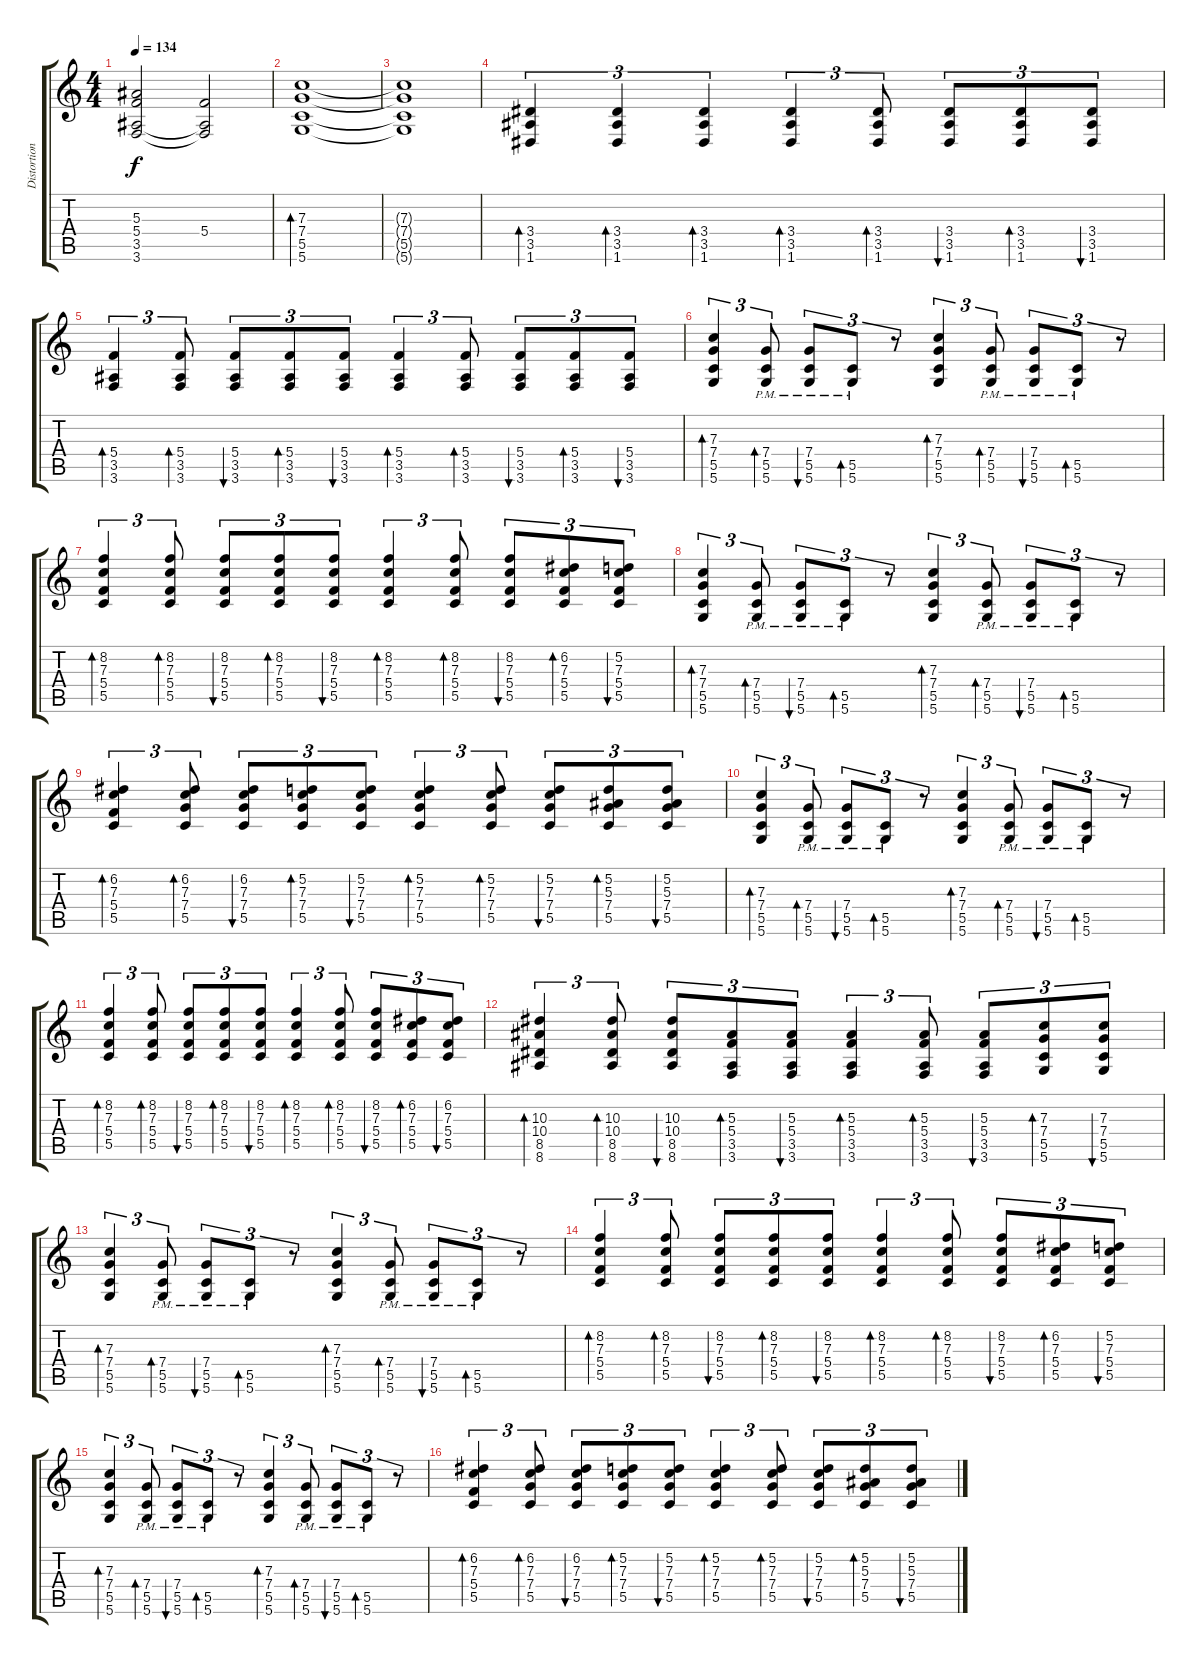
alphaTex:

\track ("Distortion Guitar" "Distortion") {instrument distortionguitar}
\staff {score tabs}
\tuning (D4 A3 F3 C3 G2 D2) {hide}
\ts (4 4)
\tempo 134
\clef g2
\ks c
(5.3 5.4{t} 3.5{t} 3.6{t}).2{dy f} (5.4 3.5{t} 3.6{t}).2 |
(7.3 7.4 5.5 5.6).1{bd 120} |
(7.3{t} 7.4{t} 5.5{t} 5.6{t}).1 |
(3.4 3.5 1.6).4{tu (3 2) bd 60} (3.4 3.5 1.6).4{tu (3 2) bd 60} (3.4 3.5 1.6).4{tu (3 2) bd 60} (3.4 3.5 1.6).4{tu (3 2) bd 60} (3.4 3.5 1.6).8{tu (3 2) bd 60} (3.4 3.5 1.6).8{tu (3 2) bu 60} (3.4 3.5 1.6).8{tu (3 2) bd 60} (3.4 3.5 1.6).8{tu (3 2) bu 60} |
(5.4 3.5 3.6).4{tu (3 2) bd 60} (5.4 3.5 3.6).8{tu (3 2) bd 60} (5.4 3.5 3.6).8{tu (3 2) bu 60} (5.4 3.5 3.6).8{tu (3 2) bd 60} (5.4 3.5 3.6).8{tu (3 2) bu 60} (5.4 3.5 3.6).4{tu (3 2) bd 60} (5.4 3.5 3.6).8{tu (3 2) bd 60} (5.4 3.5 3.6).8{tu (3 2) bu 60} (5.4 3.5 3.6).8{tu (3 2) bd 60} (5.4 3.5 3.6).8{tu (3 2) bu 60} |
(7.3 7.4 5.5 5.6).4{tu (3 2) bd 60} (7.4{pm} 5.5{pm} 5.6{pm}).8{tu (3 2) bd 60} (7.4{pm} 5.5{pm} 5.6{pm}).8{tu (3 2) bu 60} (5.5{pm} 5.6{pm}).8{tu (3 2) bd 60} r.8{tu (3 2)} (7.3 7.4 5.5 5.6).4{tu (3 2) bd 60} (7.4{pm} 5.5{pm} 5.6{pm}).8{tu (3 2) bd 60} (7.4{pm} 5.5{pm} 5.6{pm}).8{tu (3 2) bu 60} (5.5{pm} 5.6{pm}).8{tu (3 2) bd 60} r.8{tu (3 2)} |
(8.2 7.3 5.4 5.5).4{tu (3 2) bd 60} (8.2 7.3 5.4 5.5).8{tu (3 2) bd 60} (8.2 7.3 5.4 5.5).8{tu (3 2) bu 60} (8.2 7.3 5.4 5.5).8{tu (3 2) bd 60} (8.2 7.3 5.4 5.5).8{tu (3 2) bu 60} (8.2 7.3 5.4 5.5).4{tu (3 2) bd 60} (8.2 7.3 5.4 5.5).8{tu (3 2) bd 60} (8.2 7.3 5.4 5.5).8{tu (3 2) bu 60} (6.2 7.3 5.4 5.5).8{tu (3 2) bd 60} (5.2 7.3 5.4 5.5).8{tu (3 2) bu 60} |
(7.3 7.4 5.5 5.6).4{tu (3 2) bd 60} (7.4{pm} 5.5{pm} 5.6{pm}).8{tu (3 2) bd 60} (7.4{pm} 5.5{pm} 5.6{pm}).8{tu (3 2) bu 60} (5.5{pm} 5.6{pm}).8{tu (3 2) bd 60} r.8{tu (3 2)} (7.3 7.4 5.5 5.6).4{tu (3 2) bd 60} (7.4{pm} 5.5{pm} 5.6{pm}).8{tu (3 2) bd 60} (7.4{pm} 5.5{pm} 5.6{pm}).8{tu (3 2) bu 60} (5.5{pm} 5.6{pm}).8{tu (3 2) bd 60} r.8{tu (3 2)} |
(6.2 7.3 5.4 5.5).4{tu (3 2) bd 60} (6.2 7.3 7.4 5.5).8{tu (3 2) bd 60} (6.2 7.3 7.4 5.5).8{tu (3 2) bu 60} (5.2 7.3 7.4 5.5).8{tu (3 2) bd 60} (5.2 7.3 7.4 5.5).8{tu (3 2) bu 60} (5.2 7.3 7.4 5.5).4{tu (3 2) bd 60} (5.2 7.3 7.4 5.5).8{tu (3 2) bd 60} (5.2 7.3 7.4 5.5).8{tu (3 2) bu 60} (5.2 5.3 7.4 5.5).8{tu (3 2) bd 60} (5.2 5.3 7.4 5.5).8{tu (3 2) bu 60} |
(7.3 7.4 5.5 5.6).4{tu (3 2) bd 60} (7.4{pm} 5.5{pm} 5.6{pm}).8{tu (3 2) bd 60} (7.4{pm} 5.5{pm} 5.6{pm}).8{tu (3 2) bu 60} (5.5{pm} 5.6{pm}).8{tu (3 2) bd 60} r.8{tu (3 2)} (7.3 7.4 5.5 5.6).4{tu (3 2) bd 60} (7.4{pm} 5.5{pm} 5.6{pm}).8{tu (3 2) bd 60} (7.4{pm} 5.5{pm} 5.6{pm}).8{tu (3 2) bu 60} (5.5{pm} 5.6{pm}).8{tu (3 2) bd 60} r.8{tu (3 2)} |
(8.2 7.3 5.4 5.5).4{tu (3 2) bd 60} (8.2 7.3 5.4 5.5).8{tu (3 2) bd 60} (8.2 7.3 5.4 5.5).8{tu (3 2) bu 60} (8.2 7.3 5.4 5.5).8{tu (3 2) bd 60} (8.2 7.3 5.4 5.5).8{tu (3 2) bu 60} (8.2 7.3 5.4 5.5).4{tu (3 2) bd 60} (8.2 7.3 5.4 5.5).8{tu (3 2) bd 60} (8.2 7.3 5.4 5.5).8{tu (3 2) bu 60} (6.2 7.3 5.4 5.5).8{tu (3 2) bd 60} (6.2 7.3 5.4 5.5).8{tu (3 2) bu 60} |
(10.3 10.4 8.5 8.6).4{tu (3 2) bd 60} (10.3 10.4 8.5 8.6).8{tu (3 2) bd 60} (10.3 10.4 8.5 8.6).8{tu (3 2) bu 60} (5.3 5.4 3.5 3.6).8{tu (3 2) bd 60} (5.3 5.4 3.5 3.6).8{tu (3 2) bu 60} (5.3 5.4 3.5 3.6).4{tu (3 2) bd 60} (5.3 5.4 3.5 3.6).8{tu (3 2) bd 60} (5.3 5.4 3.5 3.6).8{tu (3 2) bu 60} (7.3 7.4 5.5 5.6).8{tu (3 2) bd 60} (7.3 7.4 5.5 5.6).8{tu (3 2) bu 60} |
(7.3 7.4 5.5 5.6).4{tu (3 2) bd 60} (7.4{pm} 5.5{pm} 5.6{pm}).8{tu (3 2) bd 60} (7.4{pm} 5.5{pm} 5.6{pm}).8{tu (3 2) bu 60} (5.5{pm} 5.6{pm}).8{tu (3 2) bd 60} r.8{tu (3 2)} (7.3 7.4 5.5 5.6).4{tu (3 2) bd 60} (7.4{pm} 5.5{pm} 5.6{pm}).8{tu (3 2) bd 60} (7.4{pm} 5.5{pm} 5.6{pm}).8{tu (3 2) bu 60} (5.5{pm} 5.6{pm}).8{tu (3 2) bd 60} r.8{tu (3 2)} |
(8.2 7.3 5.4 5.5).4{tu (3 2) bd 60} (8.2 7.3 5.4 5.5).8{tu (3 2) bd 60} (8.2 7.3 5.4 5.5).8{tu (3 2) bu 60} (8.2 7.3 5.4 5.5).8{tu (3 2) bd 60} (8.2 7.3 5.4 5.5).8{tu (3 2) bu 60} (8.2 7.3 5.4 5.5).4{tu (3 2) bd 60} (8.2 7.3 5.4 5.5).8{tu (3 2) bd 60} (8.2 7.3 5.4 5.5).8{tu (3 2) bu 60} (6.2 7.3 5.4 5.5).8{tu (3 2) bd 60} (5.2 7.3 5.4 5.5).8{tu (3 2) bu 60} |
(7.3 7.4 5.5 5.6).4{tu (3 2) bd 60} (7.4{pm} 5.5{pm} 5.6{pm}).8{tu (3 2) bd 60} (7.4{pm} 5.5{pm} 5.6{pm}).8{tu (3 2) bu 60} (5.5{pm} 5.6{pm}).8{tu (3 2) bd 60} r.8{tu (3 2)} (7.3 7.4 5.5 5.6).4{tu (3 2) bd 60} (7.4{pm} 5.5{pm} 5.6{pm}).8{tu (3 2) bd 60} (7.4{pm} 5.5{pm} 5.6{pm}).8{tu (3 2) bu 60} (5.5{pm} 5.6{pm}).8{tu (3 2) bd 60} r.8{tu (3 2)} |
(6.2 7.3 5.4 5.5).4{tu (3 2) bd 60} (6.2 7.3 7.4 5.5).8{tu (3 2) bd 60} (6.2 7.3 7.4 5.5).8{tu (3 2) bu 60} (5.2 7.3 7.4 5.5).8{tu (3 2) bd 60} (5.2 7.3 7.4 5.5).8{tu (3 2) bu 60} (5.2 7.3 7.4 5.5).4{tu (3 2) bd 60} (5.2 7.3 7.4 5.5).8{tu (3 2) bd 60} (5.2 7.3 7.4 5.5).8{tu (3 2) bu 60} (5.2 5.3 7.4 5.5).8{tu (3 2) bd 60} (5.2 5.3 7.4 5.5).8{tu (3 2) bu 60}
